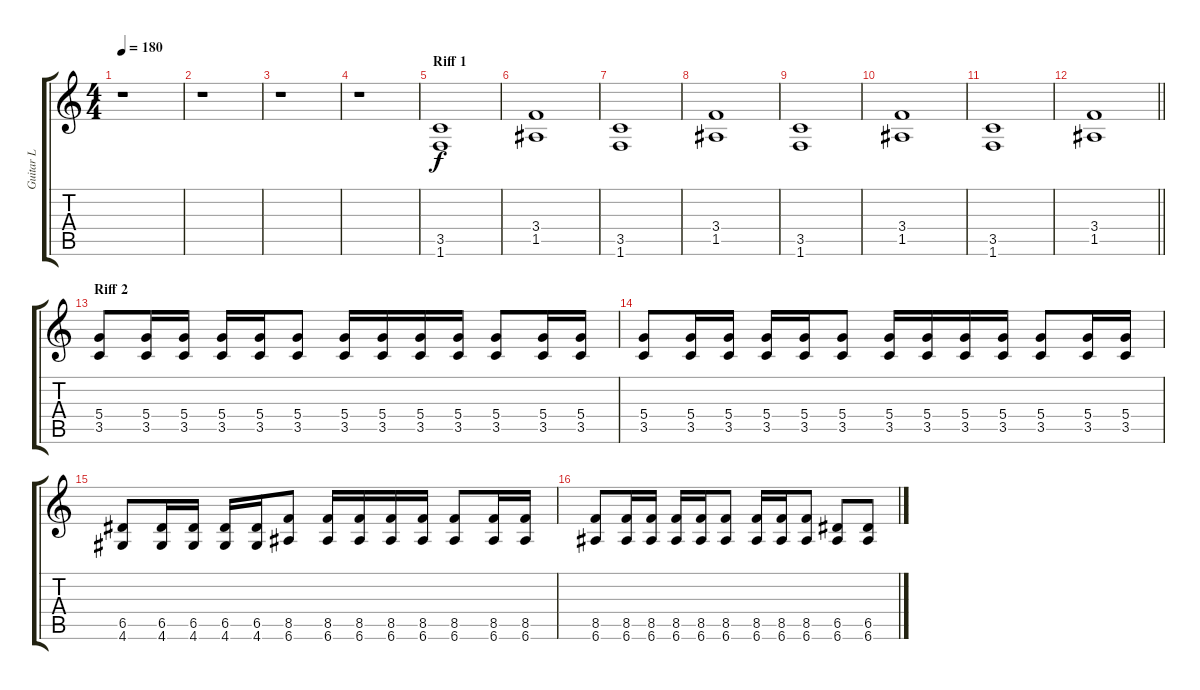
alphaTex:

\track ("Guitar L" "Guitar L") {instrument distortionguitar}
\staff {score tabs}
\tuning (E4 B3 G3 D3 A2 E2) {hide}
\ts (4 4)
\tempo 180
\clef g2
\ks c
r.1{dy f instrument distortionguitar} |
r.1 |
r.1 |
r.1 |
\section ("" "Riff 1")
(3.5 1.6).1 |
(3.4 1.5).1 |
(3.5 1.6).1 |
(3.4 1.5).1 |
(3.5 1.6).1 |
(3.4 1.5).1 |
(3.5 1.6).1 |
\barLineRight lightlight
(3.4 1.5).1 |
\section ("" "Riff 2")
(5.4 3.5).8 (5.4 3.5).16 (5.4 3.5).16 (5.4 3.5).16 (5.4 3.5).16 (5.4 3.5).8 (5.4 3.5).16 (5.4 3.5).16 (5.4 3.5).16 (5.4 3.5).16 (5.4 3.5).8 (5.4 3.5).16 (5.4 3.5).16 |
(5.4 3.5).8 (5.4 3.5).16 (5.4 3.5).16 (5.4 3.5).16 (5.4 3.5).16 (5.4 3.5).8 (5.4 3.5).16 (5.4 3.5).16 (5.4 3.5).16 (5.4 3.5).16 (5.4 3.5).8 (5.4 3.5).16 (5.4 3.5).16 |
(6.5 4.6).8 (6.5 4.6).16 (6.5 4.6).16 (6.5 4.6).16 (6.5 4.6).16 (8.5 6.6).8 (8.5 6.6).16 (8.5 6.6).16 (8.5 6.6).16 (8.5 6.6).16 (8.5 6.6).8 (8.5 6.6).16 (8.5 6.6).16 |
(8.5 6.6).8 (8.5 6.6).16 (8.5 6.6).16 (8.5 6.6).16 (8.5 6.6).16 (8.5 6.6).8 (8.5 6.6).16 (8.5 6.6).16 (8.5 6.6).8 (6.5 6.6).8 (6.5 6.6).8
